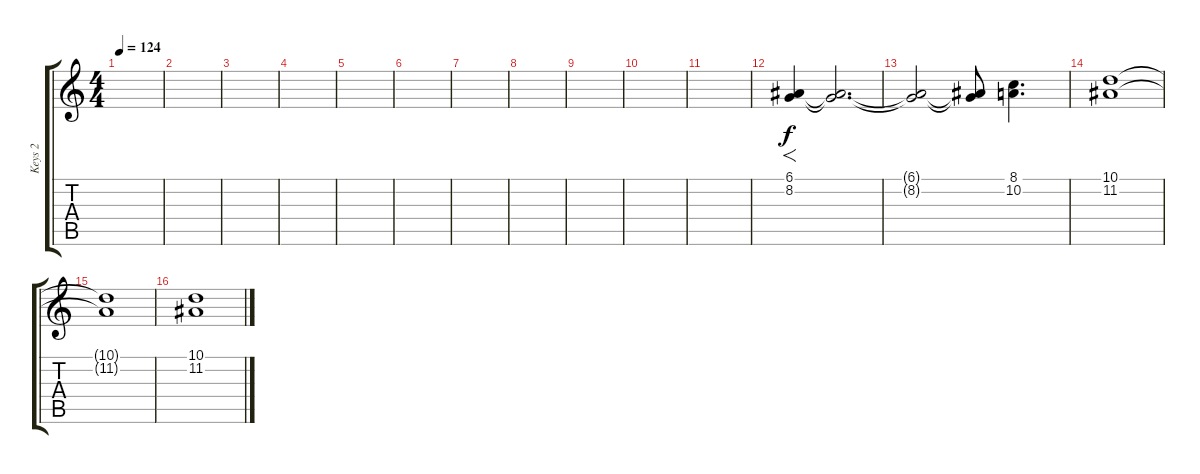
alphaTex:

\track ("Keys 2" "Keys 2") {instrument pad7halo}
\staff {score tabs}
\tuning (E4 B3 G3 D3 A2 E2) {hide}
\ts (4 4)
\tempo 124
\clef g2
\ks c
|
|
|
|
|
|
|
|
|
|
|
(6.1 8.2).4{f instrument voiceoohs} (6.1{t} 8.2{t}).2{d} |
(6.1{t} 8.2{t}).2 (6.1{t} 8.2{t}).8 (8.1 10.2).4{d} |
(10.1 11.2).1 |
(10.1{t} 11.2{t}).1 |
(10.1 11.2).1
